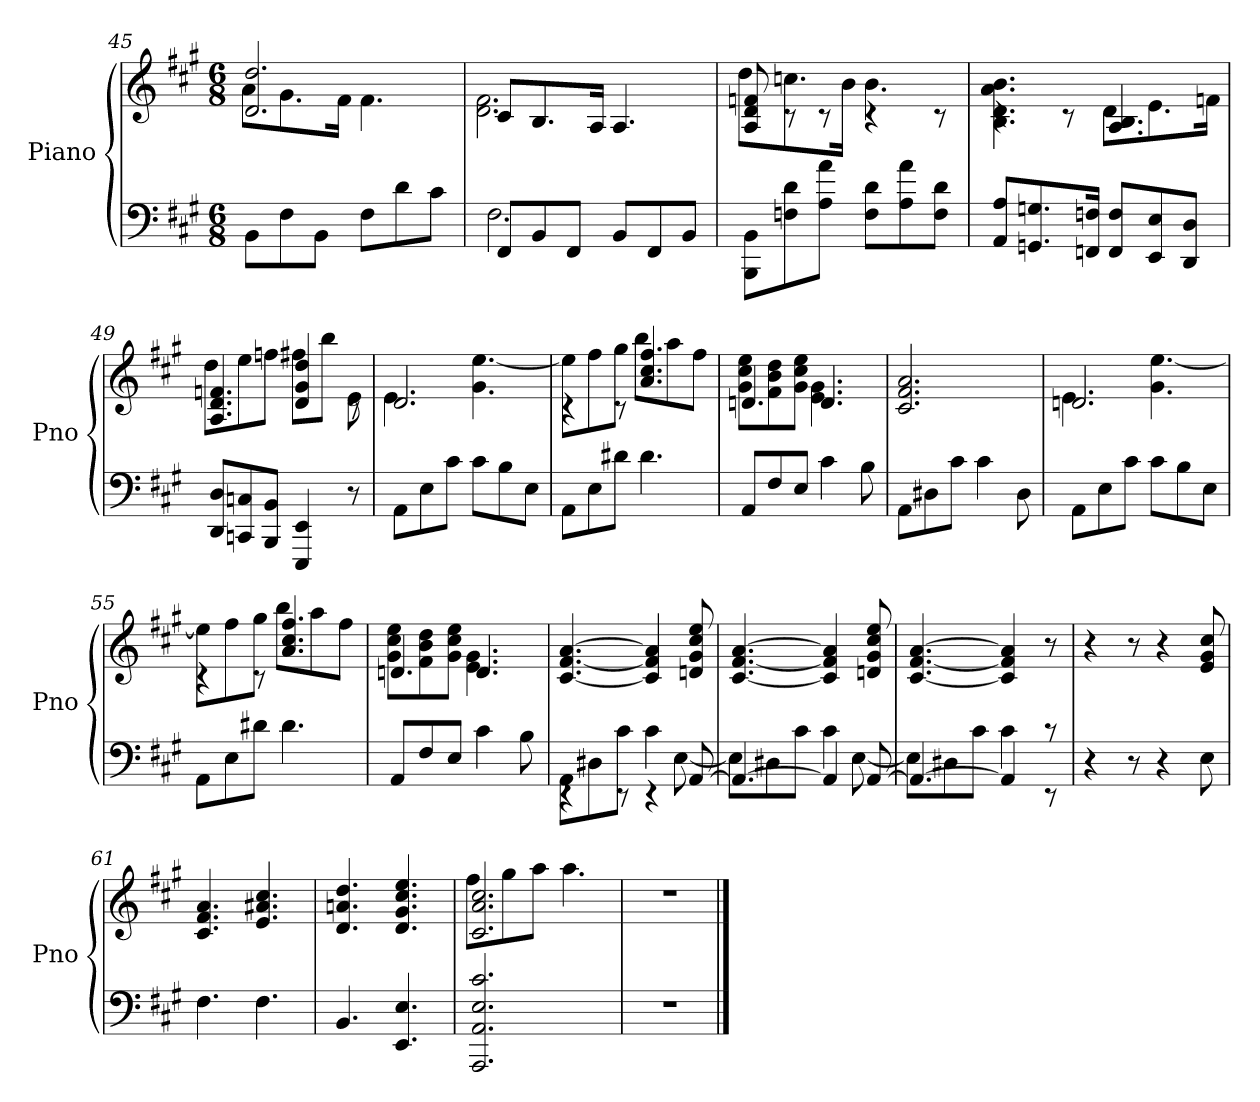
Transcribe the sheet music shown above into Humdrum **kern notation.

**kern	**kern
*part1	*part1
*staff2	*staff1
*I"Piano	*
*I'Pno	*
*clefF4	*clefG2
*k[f#c#g#]	*k[f#c#g#]
*A:	*A:
*M6/8	*M6/8
=45	=45
*	*^
8BBL	2.d 2.dd	8aL
8F#	.	8.g#
8BBJ	.	.
.	.	16f#Jk
8F#L	.	4.f#
8d	.	.
8c#J	.	.
=46	=46	=46
*^	*	*
8FF#L	2.F#	8c#L	2.d 2.f#
8BB	.	8.B	.
8FF#J	.	.	.
.	.	16AJk	.
8BBL	.	4.A	.
8FF#	.	.	.
8BBJ	.	.	.
*v	*v	*	*
=47	=47	=47
8BBB 8BBL	8A 8d 8fn	8ddL
8Fn 8d	8rc	8.ccn
8A 8aJ	8rc	.
.	.	16bJk
8F 8dL	4rc	4.b
8A 8a	.	.
8F 8dJ	8rc	.
=48	=48	=48
8AA 8AL	4rc	4.B 4.d 4.a 4.b
8.GGn 8.Gn	.	.
.	8rc	.
16FFn 16FnJk	.	.
8FF 8FL	4.A 4.B	8dL
8EE 8E	.	8.e
8DD 8DJ	.	.
.	.	16fnJk
=49	=49	=49
8DD 8DL	4.A 4.d 4.fn	8ddL
8CCn 8Cn	.	8ee
8BBB 8BBJ	.	8ffnJ
4EEE 4EE	4d 4g# 4dd	8ff#XL
.	.	8bbJ
8r	8rc	8e
=50	=50	=50
8AAL	2.d	4.e
8E	.	.
8c#J	.	.
8c#L	.	4.g# [4.ee
8B	.	.
8EJ	.	.
=51	=51	=51
8AAL	4rc	8eeL]
8E	.	8ff#
8d#XJ	8rc	8gg#J
4.d#	4.a 4.cc# 4.ff#	8bbL
.	.	8aa
.	.	8ff#J
=52	=52	=52
8AAL	4.dn	8g# 8cc# 8eeL
8F#	.	8f# 8b 8dd
8EJ	.	8g# 8cc# 8eeJ
4c#	4.d	4.e 4.g#
8B	.	.
*	*v	*v
=53	=53
8AAL	2.c# 2.f# 2.a
8D#X	.
8c#J	.
4c#	.
8D#	.
=54	=54
*	*^
8AAL	2.dn	4.e
8E	.	.
8c#J	.	.
8c#L	.	4.g# [4.ee
8B	.	.
8EJ	.	.
=55	=55	=55
8AAL	4rc	8eeL]
8E	.	8ff#
8d#XJ	8rc	8gg#J
4.d#	4.a 4.cc# 4.ff#	8bbL
.	.	8aa
.	.	8ff#J
=56	=56	=56
8AAL	4.dn	8g# 8cc# 8eeL
8F#	.	8f# 8b 8dd
8EJ	.	8g# 8cc# 8eeJ
4c#	4.d	4.e 4.g#
8B	.	.
*	*v	*v
=57	=57
*^	*
4rEE	8AAL	[4.c# [4.f# [4.a
.	8D#X	.
8rEE	8c#J	.
4rEE	4c#	4c#] 4f#] 4a]
[8AA	[8E	8dn 8g# 8cc# 8ee
=58	=58	=58
4.AA_	8EL]	[4.c# [4.f# [4.a
.	8D#X	.
.	8c#J	.
4AA]	4c#	4c#] 4f#] 4a]
[8AA	[8E	8dn 8g# 8cc# 8ee
=59	=59	=59
4.AA_	8EL]	[4.c# [4.f# [4.a
.	8D#X	.
.	8c#J	.
4AA]	4c#	4c#] 4f#] 4a]
8rEE	8rc	8r
*v	*v	*
=60	=60
4r	4r
8r	8r
4r	4r
8E	8e 8g# 8cc#
=61	=61
4.F#	4.c# 4.f# 4.a
4.F#	4.e 4.a#X 4.cc#
=62	=62
4.BB	4.d 4.an 4.dd
4.EE 4.E	4.d 4.g# 4.cc# 4.ee
=63	=63
*	*^
2.AAA 2.AA 2.E 2.c#	2.c# 2.a 2.cc#	8ff#L
.	.	8gg#
.	.	8aaJ
.	.	4.aa
*	*v	*v
=64	=64
2.r	2.r
==	==
*-	*-
